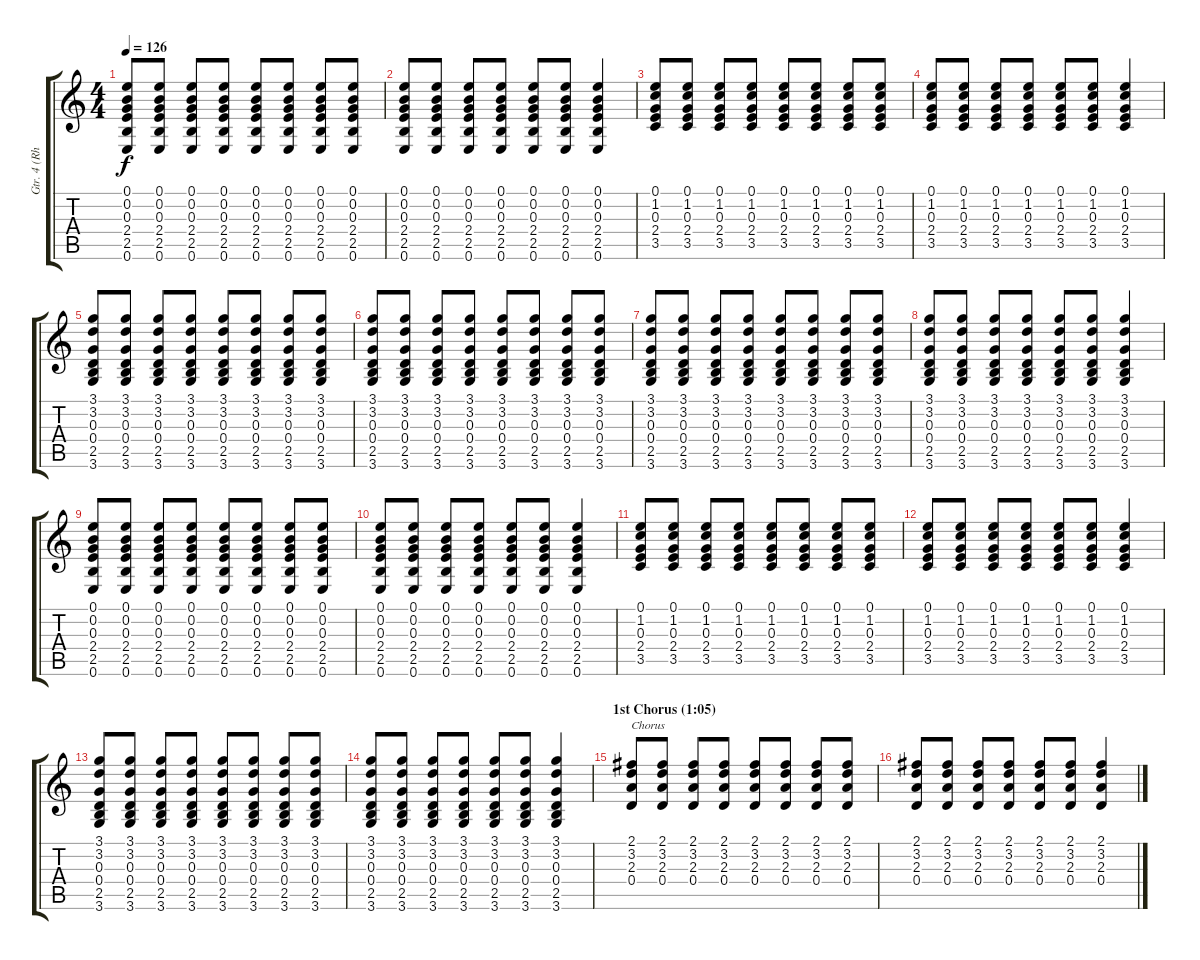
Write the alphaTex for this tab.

\track ("Gtr. 4 (Rhythm)" "Gtr. 4 (Rh") {instrument acousticguitarsteel}
\staff {score tabs}
\tuning (E4 B3 G3 D3 A2 E2) {hide}
\ts (4 4)
\tempo 126
\clef g2
\ks c
(0.1 0.2 0.3 2.4 2.5 0.6).8{dy f} (0.1 0.2 0.3 2.4 2.5 0.6).8 (0.1 0.2 0.3 2.4 2.5 0.6).8 (0.1 0.2 0.3 2.4 2.5 0.6).8 (0.1 0.2 0.3 2.4 2.5 0.6).8 (0.1 0.2 0.3 2.4 2.5 0.6).8 (0.1 0.2 0.3 2.4 2.5 0.6).8 (0.1 0.2 0.3 2.4 2.5 0.6).8 |
(0.1 0.2 0.3 2.4 2.5 0.6).8 (0.1 0.2 0.3 2.4 2.5 0.6).8 (0.1 0.2 0.3 2.4 2.5 0.6).8 (0.1 0.2 0.3 2.4 2.5 0.6).8 (0.1 0.2 0.3 2.4 2.5 0.6).8 (0.1 0.2 0.3 2.4 2.5 0.6).8 (0.1 0.2 0.3 2.4 2.5 0.6).4 |
(0.1 1.2 0.3 2.4 3.5).8 (0.1 1.2 0.3 2.4 3.5).8 (0.1 1.2 0.3 2.4 3.5).8 (0.1 1.2 0.3 2.4 3.5).8 (0.1 1.2 0.3 2.4 3.5).8 (0.1 1.2 0.3 2.4 3.5).8 (0.1 1.2 0.3 2.4 3.5).8 (0.1 1.2 0.3 2.4 3.5).8 |
(0.1 1.2 0.3 2.4 3.5).8 (0.1 1.2 0.3 2.4 3.5).8 (0.1 1.2 0.3 2.4 3.5).8 (0.1 1.2 0.3 2.4 3.5).8 (0.1 1.2 0.3 2.4 3.5).8 (0.1 1.2 0.3 2.4 3.5).8 (0.1 1.2 0.3 2.4 3.5).4 |
(3.1 3.2 0.3 0.4 2.5 3.6).8 (3.1 3.2 0.3 0.4 2.5 3.6).8 (3.1 3.2 0.3 0.4 2.5 3.6).8 (3.1 3.2 0.3 0.4 2.5 3.6).8 (3.1 3.2 0.3 0.4 2.5 3.6).8 (3.1 3.2 0.3 0.4 2.5 3.6).8 (3.1 3.2 0.3 0.4 2.5 3.6).8 (3.1 3.2 0.3 0.4 2.5 3.6).8 |
(3.1 3.2 0.3 0.4 2.5 3.6).8 (3.1 3.2 0.3 0.4 2.5 3.6).8 (3.1 3.2 0.3 0.4 2.5 3.6).8 (3.1 3.2 0.3 0.4 2.5 3.6).8 (3.1 3.2 0.3 0.4 2.5 3.6).8 (3.1 3.2 0.3 0.4 2.5 3.6).8 (3.1 3.2 0.3 0.4 2.5 3.6).8 (3.1 3.2 0.3 0.4 2.5 3.6).8 |
(3.1 3.2 0.3 0.4 2.5 3.6).8 (3.1 3.2 0.3 0.4 2.5 3.6).8 (3.1 3.2 0.3 0.4 2.5 3.6).8 (3.1 3.2 0.3 0.4 2.5 3.6).8 (3.1 3.2 0.3 0.4 2.5 3.6).8 (3.1 3.2 0.3 0.4 2.5 3.6).8 (3.1 3.2 0.3 0.4 2.5 3.6).8 (3.1 3.2 0.3 0.4 2.5 3.6).8 |
(3.1 3.2 0.3 0.4 2.5 3.6).8 (3.1 3.2 0.3 0.4 2.5 3.6).8 (3.1 3.2 0.3 0.4 2.5 3.6).8 (3.1 3.2 0.3 0.4 2.5 3.6).8 (3.1 3.2 0.3 0.4 2.5 3.6).8 (3.1 3.2 0.3 0.4 2.5 3.6).8 (3.1 3.2 0.3 0.4 2.5 3.6).4 |
(0.1 0.2 0.3 2.4 2.5 0.6).8 (0.1 0.2 0.3 2.4 2.5 0.6).8 (0.1 0.2 0.3 2.4 2.5 0.6).8 (0.1 0.2 0.3 2.4 2.5 0.6).8 (0.1 0.2 0.3 2.4 2.5 0.6).8 (0.1 0.2 0.3 2.4 2.5 0.6).8 (0.1 0.2 0.3 2.4 2.5 0.6).8 (0.1 0.2 0.3 2.4 2.5 0.6).8 |
(0.1 0.2 0.3 2.4 2.5 0.6).8 (0.1 0.2 0.3 2.4 2.5 0.6).8 (0.1 0.2 0.3 2.4 2.5 0.6).8 (0.1 0.2 0.3 2.4 2.5 0.6).8 (0.1 0.2 0.3 2.4 2.5 0.6).8 (0.1 0.2 0.3 2.4 2.5 0.6).8 (0.1 0.2 0.3 2.4 2.5 0.6).4 |
(0.1 1.2 0.3 2.4 3.5).8 (0.1 1.2 0.3 2.4 3.5).8 (0.1 1.2 0.3 2.4 3.5).8 (0.1 1.2 0.3 2.4 3.5).8 (0.1 1.2 0.3 2.4 3.5).8 (0.1 1.2 0.3 2.4 3.5).8 (0.1 1.2 0.3 2.4 3.5).8 (0.1 1.2 0.3 2.4 3.5).8 |
(0.1 1.2 0.3 2.4 3.5).8 (0.1 1.2 0.3 2.4 3.5).8 (0.1 1.2 0.3 2.4 3.5).8 (0.1 1.2 0.3 2.4 3.5).8 (0.1 1.2 0.3 2.4 3.5).8 (0.1 1.2 0.3 2.4 3.5).8 (0.1 1.2 0.3 2.4 3.5).4 |
(3.1 3.2 0.3 0.4 2.5 3.6).8 (3.1 3.2 0.3 0.4 2.5 3.6).8 (3.1 3.2 0.3 0.4 2.5 3.6).8 (3.1 3.2 0.3 0.4 2.5 3.6).8 (3.1 3.2 0.3 0.4 2.5 3.6).8 (3.1 3.2 0.3 0.4 2.5 3.6).8 (3.1 3.2 0.3 0.4 2.5 3.6).8 (3.1 3.2 0.3 0.4 2.5 3.6).8 |
(3.1 3.2 0.3 0.4 2.5 3.6).8 (3.1 3.2 0.3 0.4 2.5 3.6).8 (3.1 3.2 0.3 0.4 2.5 3.6).8 (3.1 3.2 0.3 0.4 2.5 3.6).8 (3.1 3.2 0.3 0.4 2.5 3.6).8 (3.1 3.2 0.3 0.4 2.5 3.6).8 (3.1 3.2 0.3 0.4 2.5 3.6).4 |
\section ("" "1st Chorus (1:05)")
(2.1 3.2 2.3 0.4).8{txt "Chorus"} (2.1 3.2 2.3 0.4).8 (2.1 3.2 2.3 0.4).8 (2.1 3.2 2.3 0.4).8 (2.1 3.2 2.3 0.4).8 (2.1 3.2 2.3 0.4).8 (2.1 3.2 2.3 0.4).8 (2.1 3.2 2.3 0.4).8 |
(2.1 3.2 2.3 0.4).8 (2.1 3.2 2.3 0.4).8 (2.1 3.2 2.3 0.4).8 (2.1 3.2 2.3 0.4).8 (2.1 3.2 2.3 0.4).8 (2.1 3.2 2.3 0.4).8 (2.1 3.2 2.3 0.4).4
